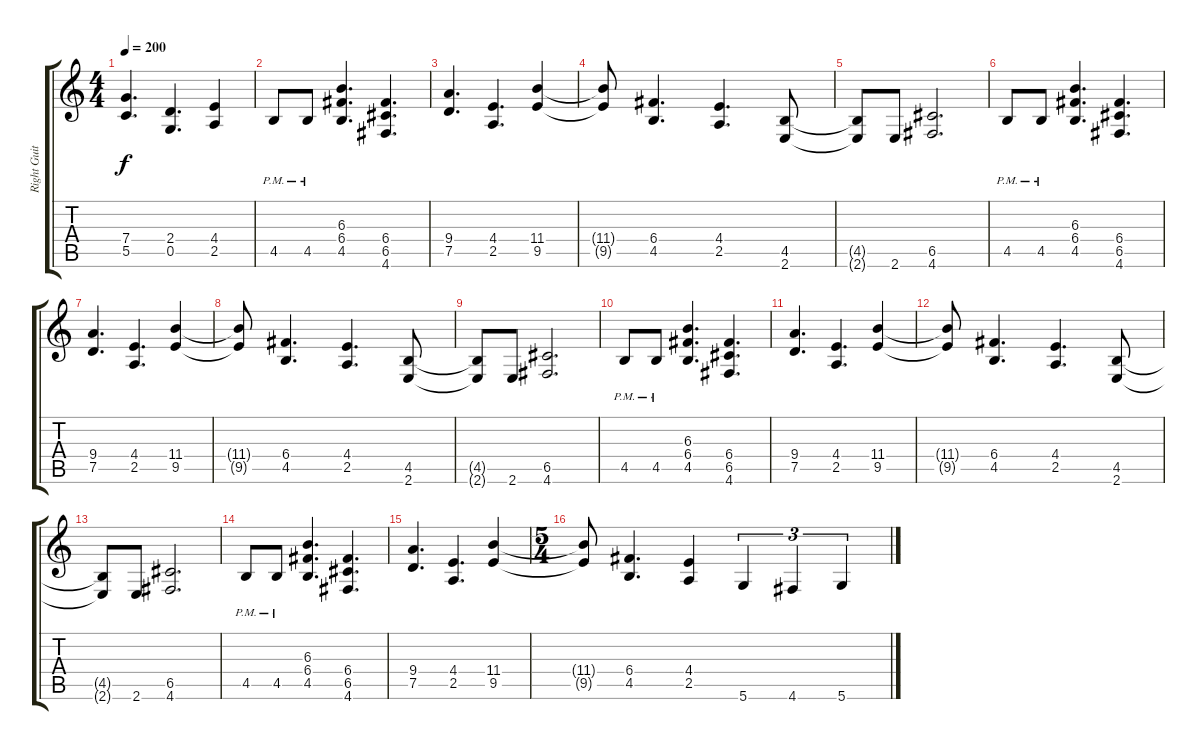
\track ("Right Guitar" "Right Guit") {instrument distortionguitar}
\staff {score tabs}
\tuning (D4 A3 F3 C3 G2 D2) {hide}
\ts (4 4)
\tempo 200
\clef g2
\ks c
(7.4 5.5).4{d dy f} (2.4 0.5).4{d} (4.4 2.5).4 |
4.5{pm}.8 4.5{pm}.8 (6.3 6.4 4.5).4{d} (6.4 6.5 4.6).4{d} |
(9.4 7.5).4{d} (4.4 2.5).4{d} (11.4 9.5).4 |
(11.4{t} 9.5{t}).8 (6.4 4.5).4{d} (4.4 2.5).4{d} (4.5 2.6).8 |
(4.5{t} 2.6{t}).8 2.6.8 (6.5 4.6).2{d} |
4.5{pm}.8 4.5{pm}.8 (6.3 6.4 4.5).4{d} (6.4 6.5 4.6).4{d} |
(9.4 7.5).4{d} (4.4 2.5).4{d} (11.4 9.5).4 |
(11.4{t} 9.5{t}).8 (6.4 4.5).4{d} (4.4 2.5).4{d} (4.5 2.6).8 |
(4.5{t} 2.6{t}).8 2.6.8 (6.5 4.6).2{d} |
4.5{pm}.8 4.5{pm}.8 (6.3 6.4 4.5).4{d} (6.4 6.5 4.6).4{d} |
(9.4 7.5).4{d} (4.4 2.5).4{d} (11.4 9.5).4 |
(11.4{t} 9.5{t}).8 (6.4 4.5).4{d} (4.4 2.5).4{d} (4.5 2.6).8 |
(4.5{t} 2.6{t}).8 2.6.8 (6.5 4.6).2{d} |
4.5{pm}.8 4.5{pm}.8 (6.3 6.4 4.5).4{d} (6.4 6.5 4.6).4{d} |
(9.4 7.5).4{d} (4.4 2.5).4{d} (11.4 9.5).4 |
\ts (5 4)
(11.4{t} 9.5{t}).8 (6.4 4.5).4{d} (4.4 2.5).4 5.6.4{tu (3 2)} 4.6.4{tu (3 2)} 5.6.4{tu (3 2)}
